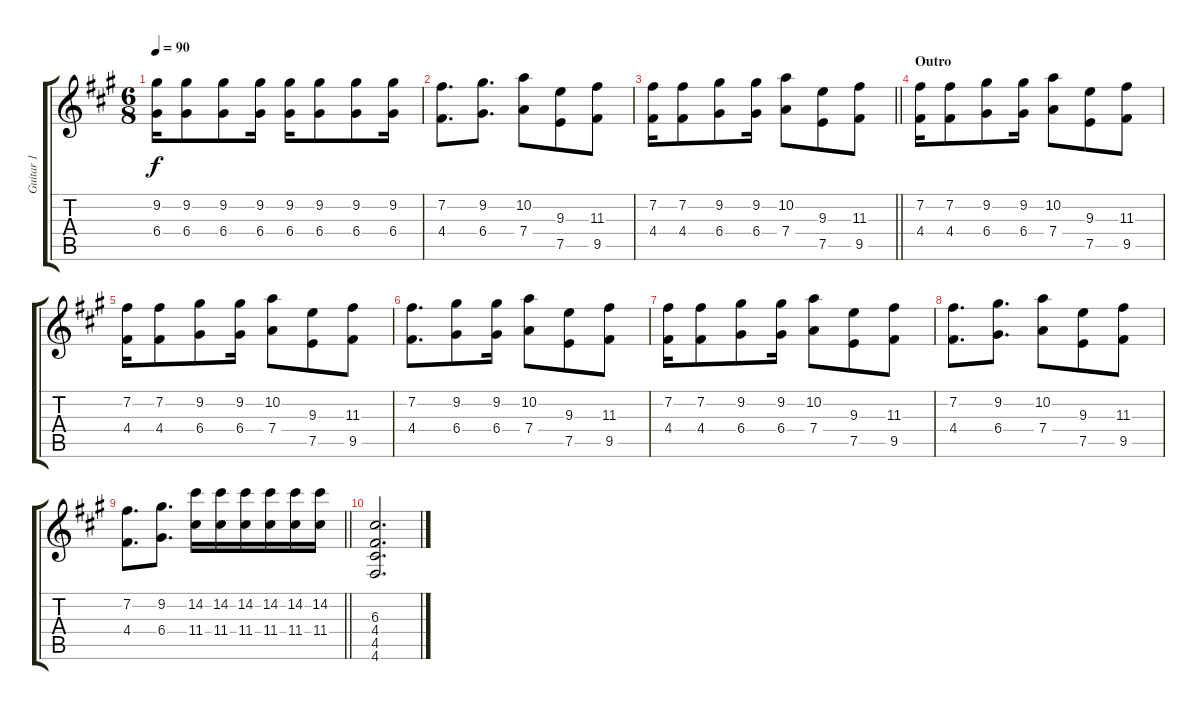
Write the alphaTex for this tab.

\track ("Guitar 1" "Guitar 1") {instrument distortionguitar}
\staff {score tabs}
\tuning (E4 B3 G3 D3 A2 D2) {hide}
\ts (6 8)
\tempo 90
\clef g2
\ks a
(9.2 6.4).16{dy f} (9.2 6.4).8 (9.2 6.4).8 (9.2 6.4).16 (9.2 6.4).16 (9.2 6.4).8 (9.2 6.4).8 (9.2 6.4).16 |
(7.2 4.4).8{d} (9.2 6.4).8{d} (10.2 7.4).8 (9.3 7.5).8 (11.3 9.5).8 |
\barLineRight lightlight
(7.2 4.4).16 (7.2 4.4).8 (9.2 6.4).8 (9.2 6.4).16 (10.2 7.4).8 (9.3 7.5).8 (11.3 9.5).8 |
\section ("" "Outro")
(7.2 4.4).16 (7.2 4.4).8 (9.2 6.4).8 (9.2 6.4).16 (10.2 7.4).8 (9.3 7.5).8 (11.3 9.5).8 |
(7.2 4.4).16 (7.2 4.4).8 (9.2 6.4).8 (9.2 6.4).16 (10.2 7.4).8 (9.3 7.5).8 (11.3 9.5).8 |
(7.2 4.4).8{d} (9.2 6.4).8 (9.2 6.4).16 (10.2 7.4).8 (9.3 7.5).8 (11.3 9.5).8 |
(7.2 4.4).16 (7.2 4.4).8 (9.2 6.4).8 (9.2 6.4).16 (10.2 7.4).8 (9.3 7.5).8 (11.3 9.5).8 |
(7.2 4.4).8{d} (9.2 6.4).8{d} (10.2 7.4).8 (9.3 7.5).8 (11.3 9.5).8 |
\barLineRight lightlight
(7.2 4.4).8{d} (9.2 6.4).8{d} (14.2 11.4).16 (14.2 11.4).16 (14.2 11.4).16 (14.2 11.4).16 (14.2 11.4).16 (14.2 11.4).16 |
(6.3 4.4 4.5 4.6).2{d}
